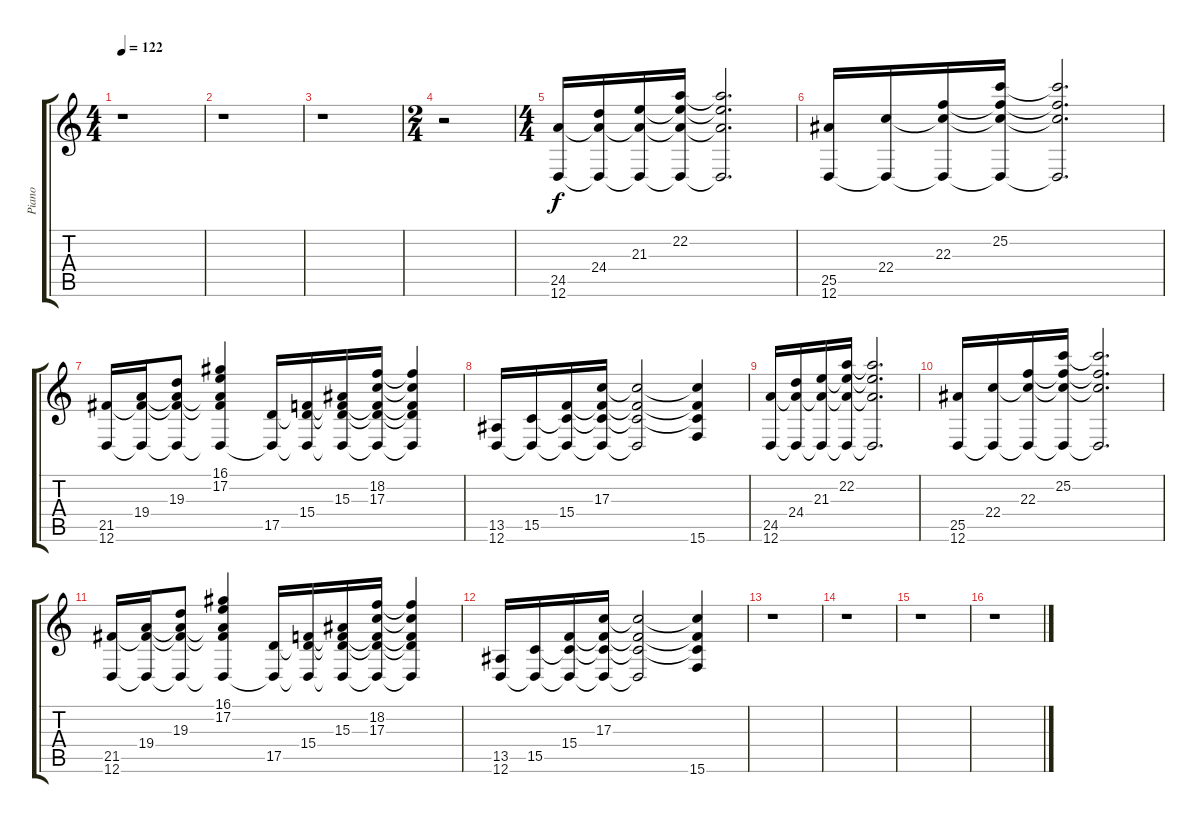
\track ("Piano" "Piano") {instrument brightacousticpiano}
\staff {score tabs}
\tuning (E4 B3 G3 D3 A2 D2) {hide}
\ts (4 4)
\tempo 122
\clef g2
\ks c
r.1{dy f} |
r.1 |
r.1 |
\ts (2 4)
r.2 |
\ts (4 4)
(24.5 12.6).16 (24.4 24.5{t} 12.6{t}).16 (21.3 24.5{t} 12.6{t}).16 (22.2 21.3{t} 24.5{t} 12.6{t}).16 (22.2{t} 21.3{t} 24.5{t} 12.6{t}).2{d} |
(25.5 12.6).16 (22.4 12.6{t}).16 (22.3 22.4{t} 12.6{t}).16 (25.2 22.3{t} 22.4{t} 12.6{t}).16 (25.2{t} 22.3{t} 22.4{t} 12.6{t}).2{d} |
(21.5 12.6).16 (19.4 21.5{t} 12.6{t}).16 (19.3 19.4{t} 21.5{t} 12.6{t}).8 (16.1 17.2 19.4{t} 21.5{t} 12.6{t}).4 (17.5 12.6{t}).16 (15.4 17.5{t} 12.6{t}).16 (15.3 15.4{t} 17.5{t} 12.6{t}).16 (18.2 17.3 15.4{t} 17.5{t} 12.6{t}).16 (18.2{t} 17.3{t} 15.4{t} 17.5{t} 12.6{t}).4 |
(13.5 12.6).16 (15.5 12.6{t}).16 (15.4 15.5{t} 12.6{t}).16 (17.3 15.4{t} 15.5{t} 12.6{t}).16 (17.3{t} 15.4{t} 15.5{t} 12.6{t}).2 (17.3{t} 15.4{t} 15.5{t} 15.6).4 |
(24.5 12.6).16 (24.4 24.5{t} 12.6{t}).16 (21.3 24.5{t} 12.6{t}).16 (22.2 21.3{t} 24.5{t} 12.6{t}).16 (22.2{t} 21.3{t} 24.5{t} 12.6{t}).2{d} |
(25.5 12.6).16 (22.4 12.6{t}).16 (22.3 22.4{t} 12.6{t}).16 (25.2 22.3{t} 22.4{t} 12.6{t}).16 (25.2{t} 22.3{t} 22.4{t} 12.6{t}).2{d} |
(21.5 12.6).16 (19.4 21.5{t} 12.6{t}).16 (19.3 19.4{t} 21.5{t} 12.6{t}).8 (16.1 17.2 19.4{t} 21.5{t} 12.6{t}).4 (17.5 12.6{t}).16 (15.4 17.5{t} 12.6{t}).16 (15.3 15.4{t} 17.5{t} 12.6{t}).16 (18.2 17.3 15.4{t} 17.5{t} 12.6{t}).16 (18.2{t} 17.3{t} 15.4{t} 17.5{t} 12.6{t}).4 |
(13.5 12.6).16 (15.5 12.6{t}).16 (15.4 15.5{t} 12.6{t}).16 (17.3 15.4{t} 15.5{t} 12.6{t}).16 (17.3{t} 15.4{t} 15.5{t} 12.6{t}).2 (17.3{t} 15.4{t} 15.5{t} 15.6).4 |
r.1 |
r.1 |
r.1 |
r.1
